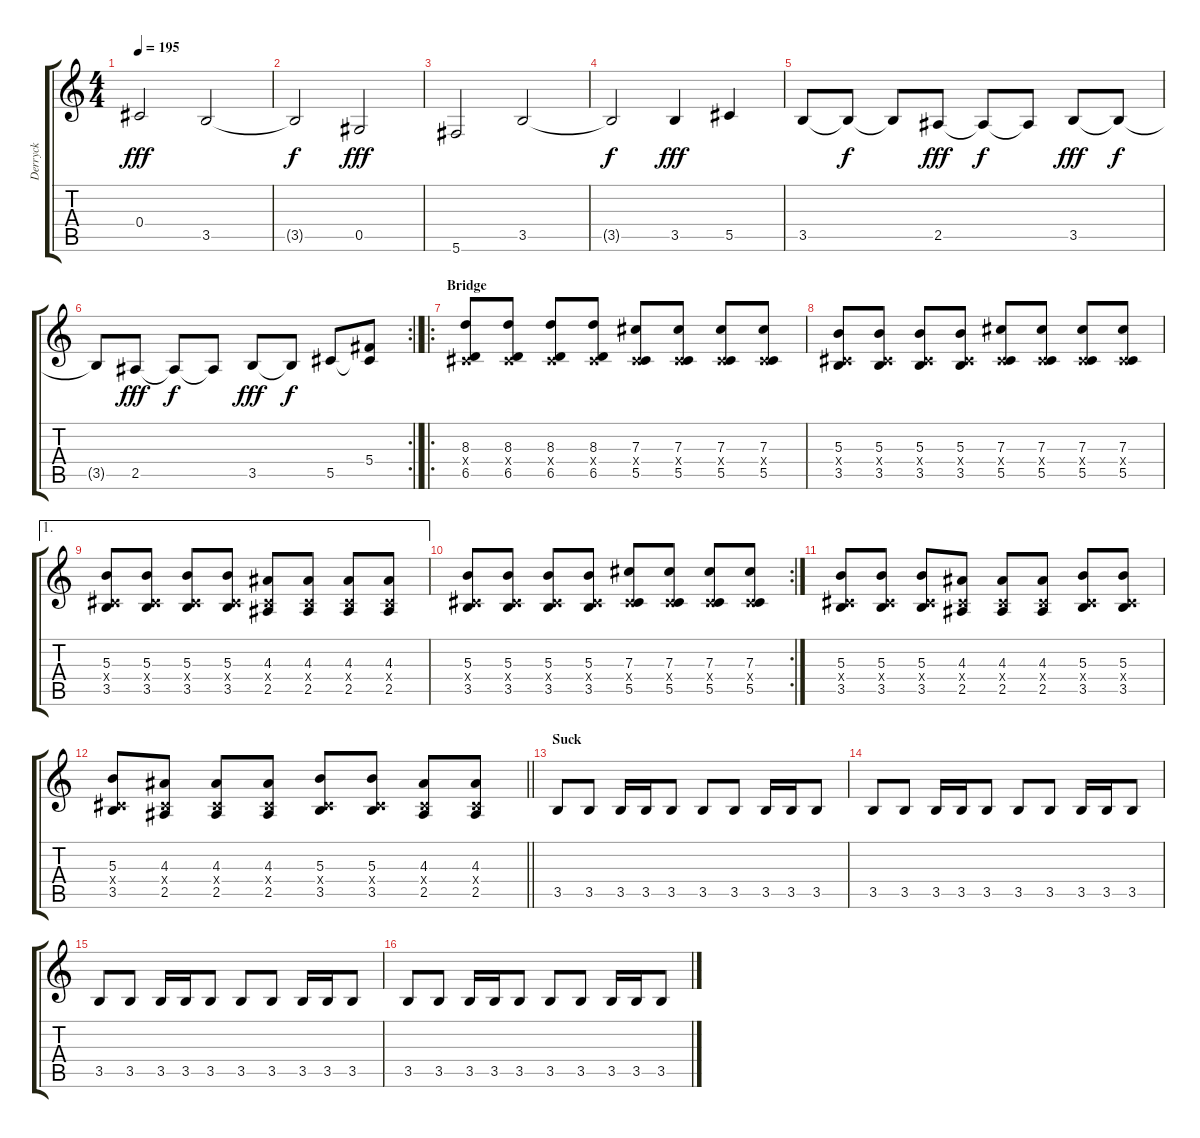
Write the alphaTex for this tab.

\track ("Derryck" "Derryck") {instrument distortionguitar}
\staff {score tabs}
\tuning (Eb4 Bb3 Gb3 Db3 Ab2 Db2) {hide}
\ts (4 4)
\tempo 195
\clef g2
\ks c
0.4.2{dy fff} 3.5.2 |
3.5{t}.2{dy f} 0.5.2{dy fff} |
5.6.2 3.5.2 |
3.5{t}.2{dy f} 3.5.4{dy fff} 5.5.4 |
3.5.8 3.5{t}.8{dy f} 3.5{t}.8 2.5.8{dy fff} 2.5{t}.8{dy f} 2.5{t}.8 3.5.8{dy fff} 3.5{t}.8{dy f} |
\rc 2
\barLineRight lightlight
3.5{t}.8 2.5.8{dy fff} 2.5{t}.8{dy f} 2.5{t}.8 3.5.8{dy fff} 3.5{t}.8{dy f} 5.5.8 (5.4 5.5{t}).8 |
\ro
\section ("" "Bridge")
(8.3 0.4{x} 6.5).8 (8.3 0.4{x} 6.5).8 (8.3 0.4{x} 6.5).8 (8.3 0.4{x} 6.5).8 (7.3 0.4{x} 5.5).8 (7.3 0.4{x} 5.5).8 (7.3 0.4{x} 5.5).8 (7.3 0.4{x} 5.5).8 |
(5.3 0.4{x} 3.5).8 (5.3 0.4{x} 3.5).8 (5.3 0.4{x} 3.5).8 (5.3 0.4{x} 3.5).8 (7.3 0.4{x} 5.5).8 (7.3 0.4{x} 5.5).8 (7.3 0.4{x} 5.5).8 (7.3 0.4{x} 5.5).8 |
\ae 1
(5.3 0.4{x} 3.5).8 (5.3 0.4{x} 3.5).8 (5.3 0.4{x} 3.5).8 (5.3 0.4{x} 3.5).8 (4.3 0.4{x} 2.5).8 (4.3 0.4{x} 2.5).8 (4.3 0.4{x} 2.5).8 (4.3 0.4{x} 2.5).8 |
\rc 2
(5.3 0.4{x} 3.5).8 (5.3 0.4{x} 3.5).8 (5.3 0.4{x} 3.5).8 (5.3 0.4{x} 3.5).8 (7.3 0.4{x} 5.5).8 (7.3 0.4{x} 5.5).8 (7.3 0.4{x} 5.5).8 (7.3 0.4{x} 5.5).8 |
(5.3 0.4{x} 3.5).8 (5.3 0.4{x} 3.5).8 (5.3 0.4{x} 3.5).8 (4.3 0.4{x} 2.5).8 (4.3 0.4{x} 2.5).8 (4.3 0.4{x} 2.5).8 (5.3 0.4{x} 3.5).8 (5.3 0.4{x} 3.5).8 |
\barLineRight lightlight
(5.3 0.4{x} 3.5).8 (4.3 0.4{x} 2.5).8 (4.3 0.4{x} 2.5).8 (4.3 0.4{x} 2.5).8 (5.3 0.4{x} 3.5).8 (5.3 0.4{x} 3.5).8 (4.3 0.4{x} 2.5).8 (4.3 0.4{x} 2.5).8 |
\section ("" "Suck")
3.5.8{volume 16} 3.5.8 3.5.16 3.5.16 3.5.8 3.5.8 3.5.8 3.5.16 3.5.16 3.5.8 |
3.5.8 3.5.8 3.5.16 3.5.16 3.5.8 3.5.8 3.5.8 3.5.16 3.5.16 3.5.8 |
3.5.8 3.5.8 3.5.16 3.5.16 3.5.8 3.5.8 3.5.8 3.5.16 3.5.16 3.5.8 |
3.5.8 3.5.8 3.5.16 3.5.16 3.5.8 3.5.8 3.5.8 3.5.16 3.5.16 3.5.8
